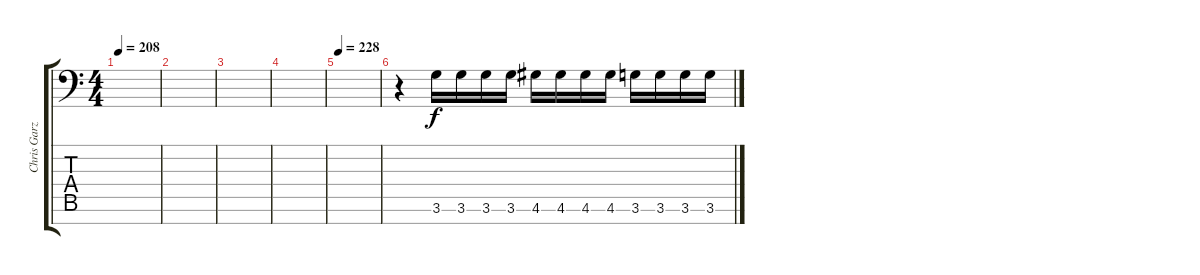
\track ("Chris Garza (Guitar)" "Chris Garz") {instrument distortionguitar}
\staff {score tabs}
\tuning (E4 B3 G3 D3 A2 E2 A1) {hide}
\ts (4 4)
\tempo 208
\clef f4
\ks c
|
|
|
|
\tempo 228
|
r.4 3.6.16 3.6.16 3.6.16 3.6.16 4.6.16 4.6.16 4.6.16 4.6.16 3.6.16 3.6.16 3.6.16 3.6.16
